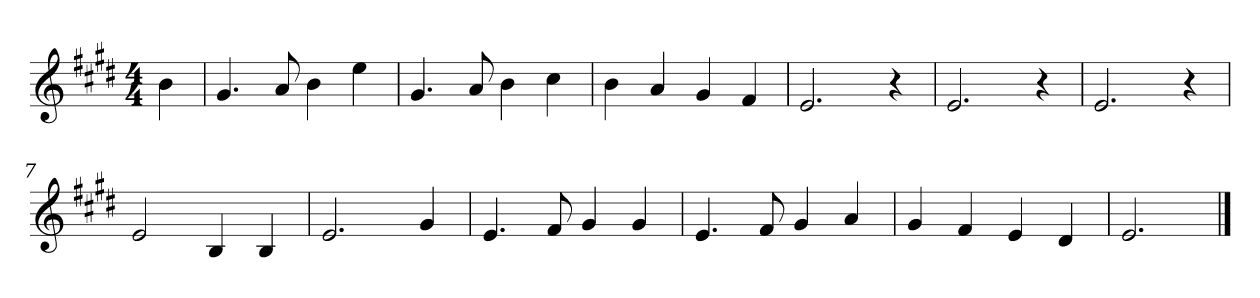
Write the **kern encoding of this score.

**kern
*part1
*staff1
*k[f#c#g#d#]
*M4/4
*MM120
=
4b
=1
4.g#
8a
4b
4ee
=2
4.g#
8a
4b
4cc#
=3
4b
4a
4g#
4f#
=4
2.e
4r
=5
2.e
4r
=6
2.e
4r
=7
2e
4B
4B
=8
2.e
4g#
=9
4.e
8f#
4g#
4g#
=10
4.e
8f#
4g#
4a
=11
4g#
4f#
4e
4d#
=12
2.e
==
*-
